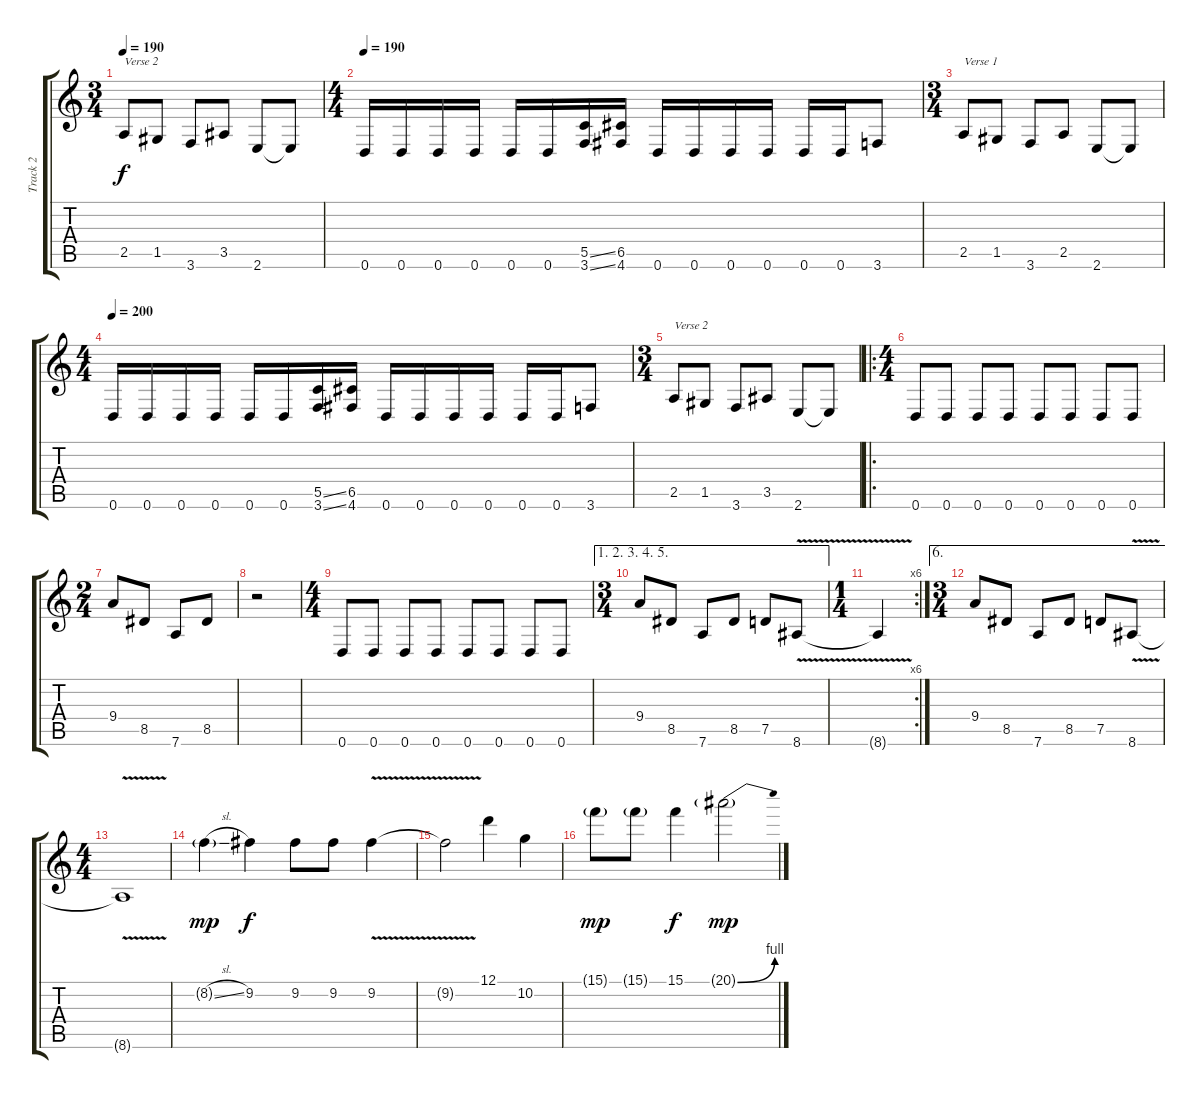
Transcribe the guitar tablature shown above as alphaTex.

\track ("Track 2" "Track 2") {instrument distortionguitar}
\staff {score tabs}
\tuning (D4 A3 F3 C3 G2 D2) {hide}
\ts (3 4)
\tempo 190
\clef g2
\ks c
2.5.8{txt "Verse 2" dy f} 1.5.8 3.6.8 3.5.8 2.6.8 2.6{t}.8 |
\ts (4 4)
\tempo 190
0.6.16 0.6.16 0.6.16 0.6.16 0.6.16 0.6.16 (5.5{ss} 3.6{ss}).16 (6.5 4.6).16 0.6.16 0.6.16 0.6.16 0.6.16 0.6.16 0.6.16 3.6.8 |
\ts (3 4)
2.5.8{txt "Verse 1"} 1.5.8 3.6.8 2.5.8 2.6.8 2.6{t}.8 |
\ts (4 4)
\tempo 200
0.6.16 0.6.16 0.6.16 0.6.16 0.6.16 0.6.16 (5.5{ss} 3.6{ss}).16 (6.5 4.6).16 0.6.16 0.6.16 0.6.16 0.6.16 0.6.16 0.6.16 3.6.8 |
\ts (3 4)
2.5.8{txt "Verse 2"} 1.5.8 3.6.8 3.5.8 2.6.8 2.6{t}.8 |
\ro
\ts (4 4)
0.6.8 0.6.8 0.6.8 0.6.8 0.6.8 0.6.8 0.6.8 0.6.8 |
\ts (2 4)
9.4.8 8.5.8 7.6.8 8.5.8 |
r.2 |
\ts (4 4)
0.6.8 0.6.8 0.6.8 0.6.8 0.6.8 0.6.8 0.6.8 0.6.8 |
\ae (1 2 3 4 5)
\ts (3 4)
9.4.8 8.5.8 7.6.8 8.5.8 7.5.8 8.6{v}.8 |
\rc 6
\ts (1 4)
8.6{t}.4 |
\ae 6
\ts (3 4)
9.4.8 8.5.8 7.6.8 8.5.8 7.5.8 8.6{v}.8 |
\ts (4 4)
8.6{t}.1 |
8.2{sl g}.4{dy mp} 9.2.4{dy f} 9.2.8 9.2.8 9.2{v}.4 |
9.2{t}.2 12.1.4 10.2.4 |
15.1{g}.8{dy mp} 15.1{g}.8 15.1.4{dy f} 20.1{be (bend 0 0 60 4) g}.2{dy mp volume 3}
